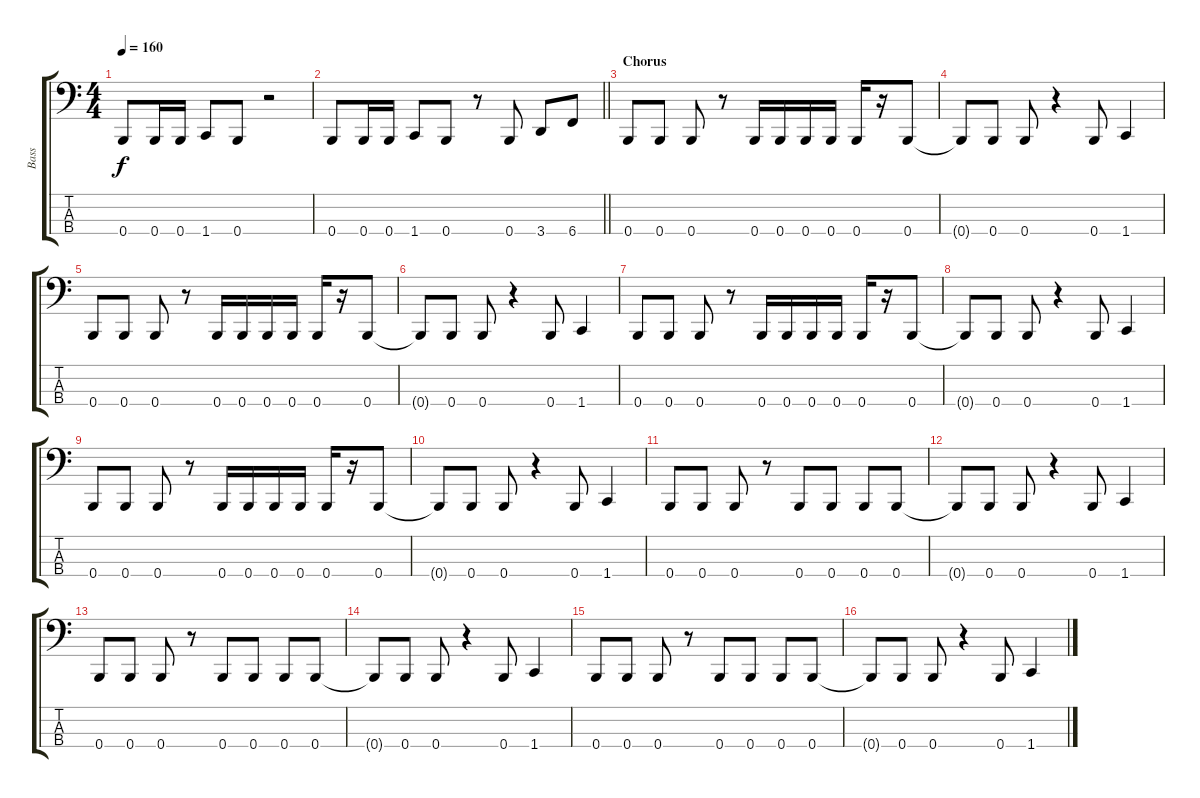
\track ("Bass" "Bass") {instrument electricbasspick}
\staff {score tabs}
\tuning (E2 B1 Gb1 B0) {hide}
\ts (4 4)
\tempo 160
\clef f4
\ks c
0.4.8{dy f} 0.4.16 0.4.16 1.4.8 0.4.8 r.2 |
\barLineRight lightlight
0.4.8 0.4.16 0.4.16 1.4.8 0.4.8 r.8 0.4.8 3.4.8 6.4.8 |
\section ("" "Chorus")
0.4.8 0.4.8 0.4.8 r.8 0.4.16 0.4.16 0.4.16 0.4.16 0.4.16 r.16 0.4.8 |
0.4{t}.8 0.4.8 0.4.8 r.4 0.4.8 1.4.4 |
0.4.8 0.4.8 0.4.8 r.8 0.4.16 0.4.16 0.4.16 0.4.16 0.4.16 r.16 0.4.8 |
0.4{t}.8 0.4.8 0.4.8 r.4 0.4.8 1.4.4 |
0.4.8 0.4.8 0.4.8 r.8 0.4.16 0.4.16 0.4.16 0.4.16 0.4.16 r.16 0.4.8 |
0.4{t}.8 0.4.8 0.4.8 r.4 0.4.8 1.4.4 |
0.4.8 0.4.8 0.4.8 r.8 0.4.16 0.4.16 0.4.16 0.4.16 0.4.16 r.16 0.4.8 |
0.4{t}.8 0.4.8 0.4.8 r.4 0.4.8 1.4.4 |
0.4.8 0.4.8 0.4.8 r.8 0.4.8 0.4.8 0.4.8 0.4.8 |
0.4{t}.8 0.4.8 0.4.8 r.4 0.4.8 1.4.4 |
0.4.8 0.4.8 0.4.8 r.8 0.4.8 0.4.8 0.4.8 0.4.8 |
0.4{t}.8 0.4.8 0.4.8 r.4 0.4.8 1.4.4 |
0.4.8 0.4.8 0.4.8 r.8 0.4.8 0.4.8 0.4.8 0.4.8 |
0.4{t}.8 0.4.8 0.4.8 r.4 0.4.8 1.4.4
